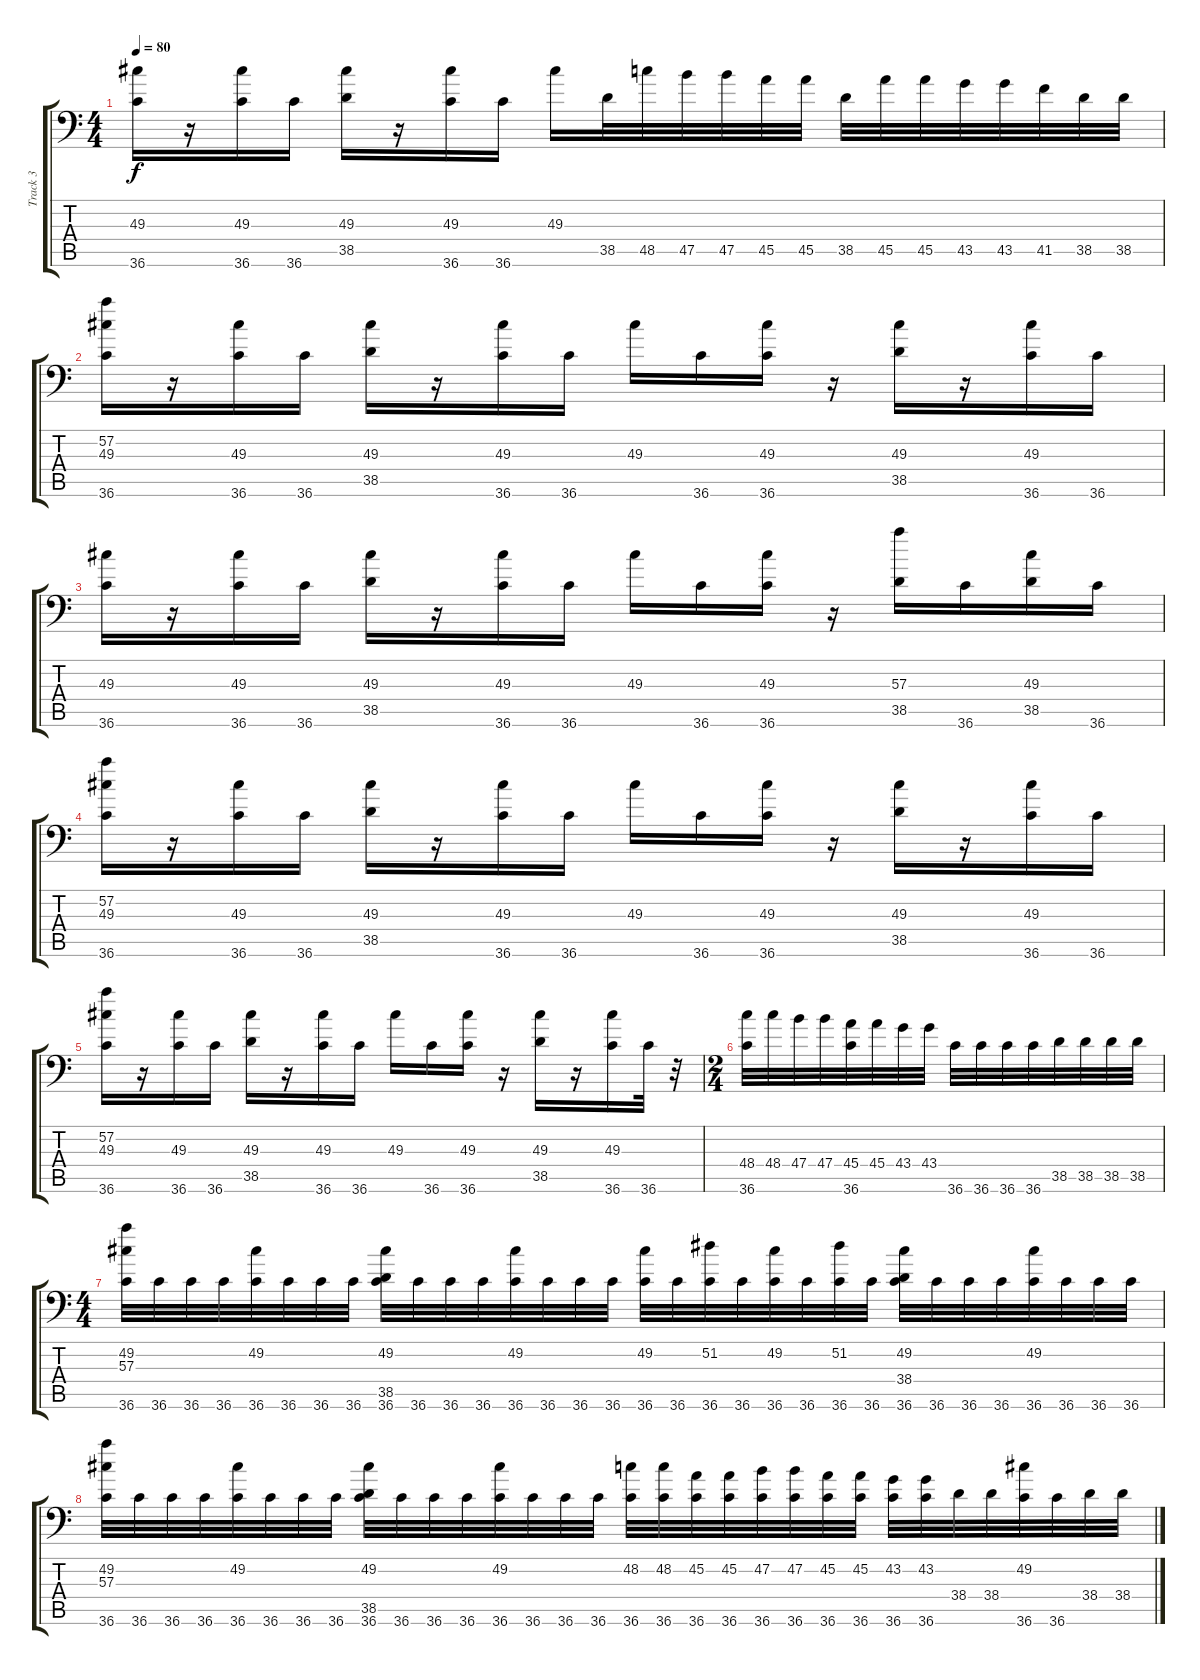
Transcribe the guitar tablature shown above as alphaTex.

\track ("Track 3" "Track 3") {instrument acousticgrandpiano}
\staff {score tabs}
\tuning (C-1 C-1 C-1 C-1 C-1 C-1) {hide}
\ts (4 4)
\tempo 80
\clef f4
\ks c
(49.3 36.6).16{dy f} r.16 (49.3 36.6).16 36.6.16 (49.3 38.5).16 r.16 (49.3 36.6).16 36.6.16 49.3.16 38.5.32 48.5.32 47.5.32 47.5.32 45.5.32 45.5.32 38.5.32 45.5.32 45.5.32 43.5.32 43.5.32 41.5.32 38.5.32 38.5.32 |
(57.2 49.3 36.6).16 r.16 (49.3 36.6).16 36.6.16 (49.3 38.5).16 r.16 (49.3 36.6).16 36.6.16 49.3.16 36.6.16 (49.3 36.6).16 r.16 (49.3 38.5).16 r.16 (49.3 36.6).16 36.6.16 |
(49.3 36.6).16 r.16 (49.3 36.6).16 36.6.16 (49.3 38.5).16 r.16 (49.3 36.6).16 36.6.16 49.3.16 36.6.16 (49.3 36.6).16 r.16 (57.3 38.5).16 36.6.16 (49.3 38.5).16 36.6.16 |
(57.2 49.3 36.6).16 r.16 (49.3 36.6).16 36.6.16 (49.3 38.5).16 r.16 (49.3 36.6).16 36.6.16 49.3.16 36.6.16 (49.3 36.6).16 r.16 (49.3 38.5).16 r.16 (49.3 36.6).16 36.6.16 |
(57.2 49.3 36.6).16 r.16 (49.3 36.6).16 36.6.16 (49.3 38.5).16 r.16 (49.3 36.6).16 36.6.16 49.3.16 36.6.16 (49.3 36.6).16 r.16 (49.3 38.5).16 r.16 (49.3 36.6).16 36.6.32 r.32 |
\ts (2 4)
(48.4 36.6).32 48.4.32 47.4.32 47.4.32 (45.4 36.6).32 45.4.32 43.4.32 43.4.32 36.6.32 36.6.32 36.6.32 36.6.32 38.5.32 38.5.32 38.5.32 38.5.32 |
\ts (4 4)
(49.2 57.3 36.6).32 36.6.32 36.6.32 36.6.32 (49.2 36.6).32 36.6.32 36.6.32 36.6.32 (49.2 38.5 36.6).32 36.6.32 36.6.32 36.6.32 (49.2 36.6).32 36.6.32 36.6.32 36.6.32 (49.2 36.6).32 36.6.32 (51.2 36.6).32 36.6.32 (49.2 36.6).32 36.6.32 (51.2 36.6).32 36.6.32 (49.2 38.4 36.6).32 36.6.32 36.6.32 36.6.32 (49.2 36.6).32 36.6.32 36.6.32 36.6.32 |
(49.2 57.3 36.6).32 36.6.32 36.6.32 36.6.32 (49.2 36.6).32 36.6.32 36.6.32 36.6.32 (49.2 38.5 36.6).32 36.6.32 36.6.32 36.6.32 (49.2 36.6).32 36.6.32 36.6.32 36.6.32 (48.2 36.6).32 (48.2 36.6).32 (45.2 36.6).32 (45.2 36.6).32 (47.2 36.6).32 (47.2 36.6).32 (45.2 36.6).32 (45.2 36.6).32 (43.2 36.6).32 (43.2 36.6).32 38.4.32 38.4.32 (49.2 36.6).32 36.6.32 38.4.32 38.4.32
